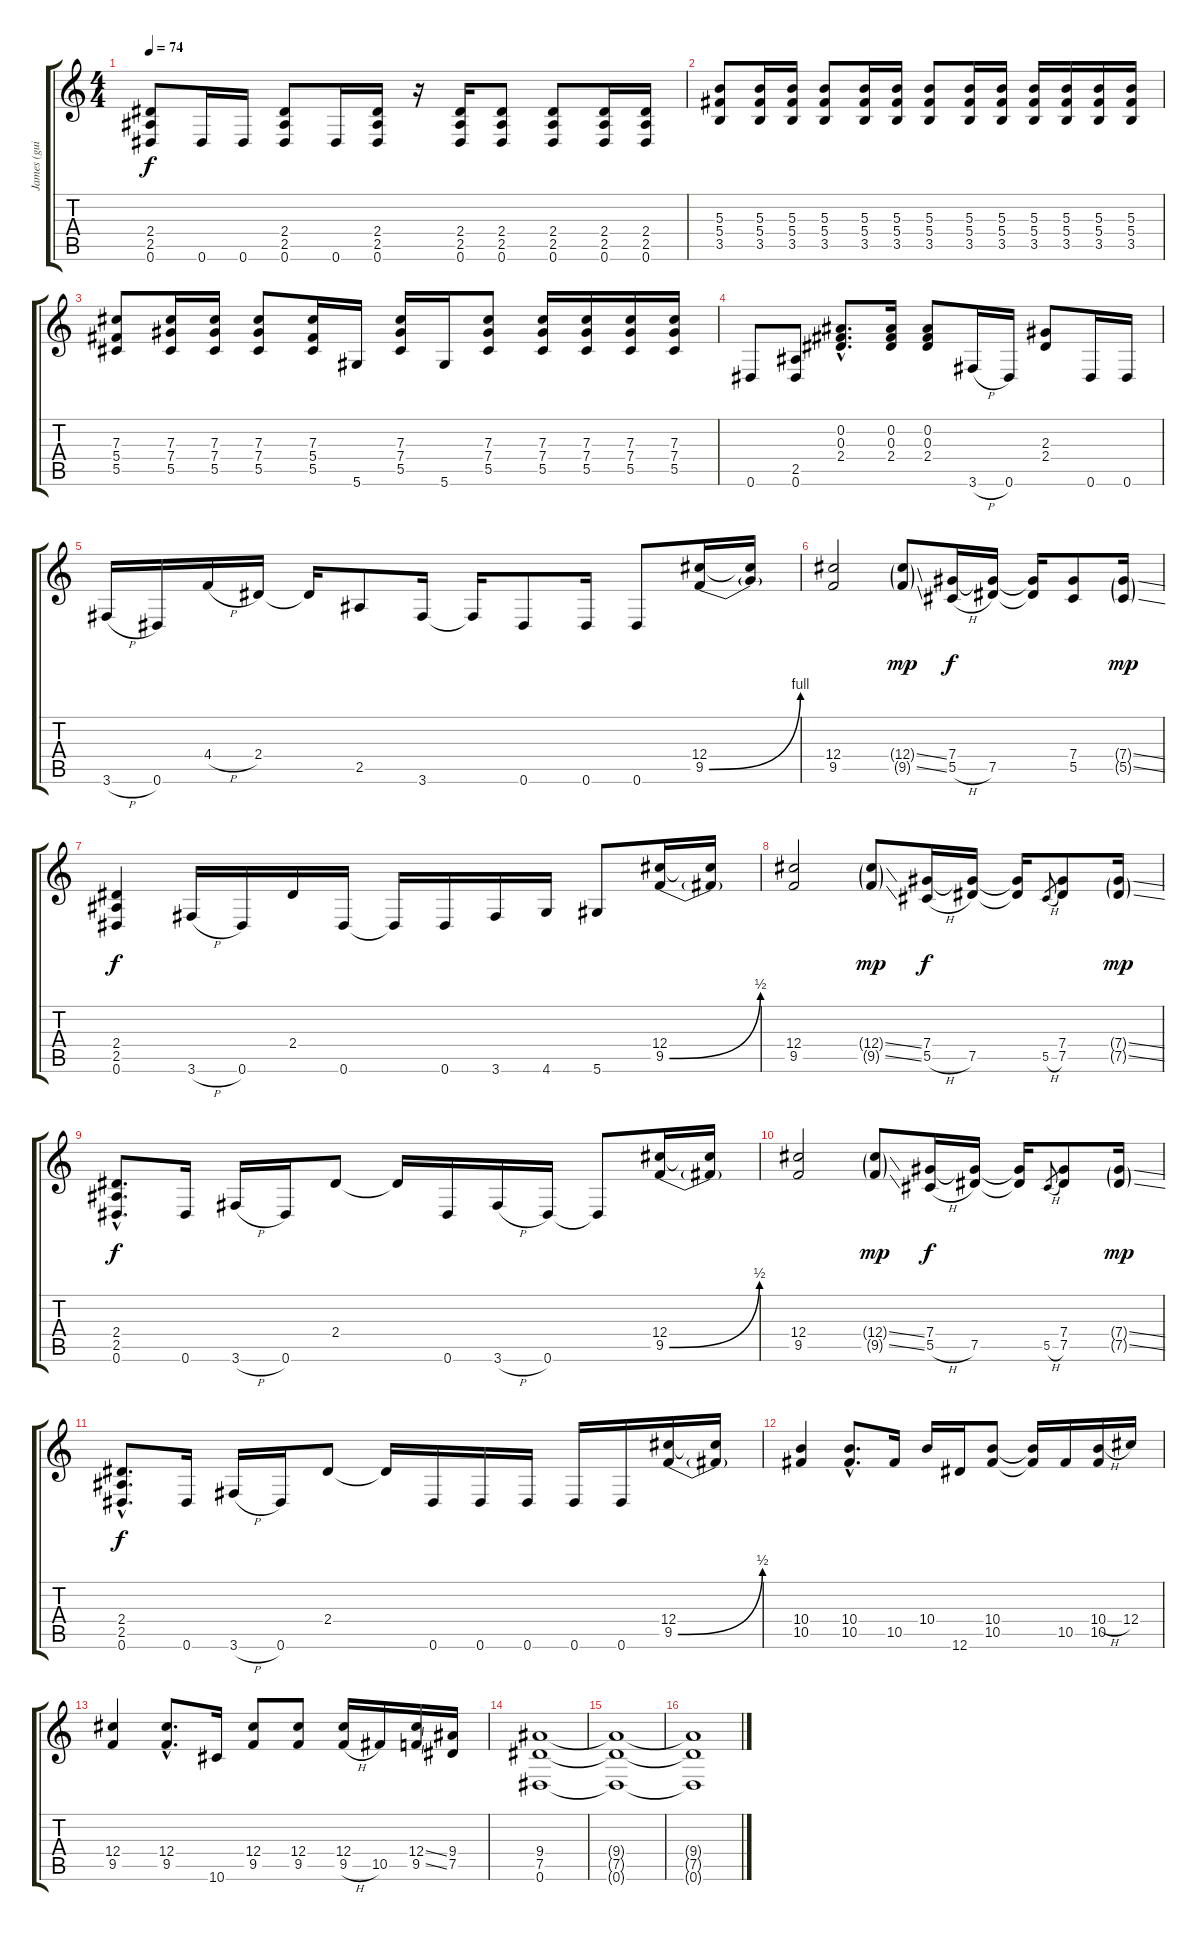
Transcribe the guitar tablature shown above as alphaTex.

\track ("James (guitar)" "James (gui") {instrument overdrivenguitar}
\staff {score tabs}
\tuning (Eb4 Bb3 Gb3 Db3 Ab2 Eb2) {hide}
\ts (4 4)
\tempo 74
\clef g2
\ks c
(2.4 2.5 0.6).8{dy f} 0.6.16 0.6.16 (2.4 2.5 0.6).8 0.6.16 (2.4 2.5 0.6).16 r.16 (2.4 2.5 0.6).16 (2.4 2.5 0.6).8 (2.4 2.5 0.6).8 (2.4 2.5 0.6).16 (2.4 2.5 0.6).16 |
(5.3 5.4 3.5).8 (5.3 5.4 3.5).16 (5.3 5.4 3.5).16 (5.3 5.4 3.5).8 (5.3 5.4 3.5).16 (5.3 5.4 3.5).16 (5.3 5.4 3.5).8 (5.3 5.4 3.5).16 (5.3 5.4 3.5).16 (5.3 5.4 3.5).16 (5.3 5.4 3.5).16 (5.3 5.4 3.5).16 (5.3 5.4 3.5).16 |
(7.3 5.4 5.5).8 (7.3 7.4 5.5).16 (7.3 7.4 5.5).16 (7.3 7.4 5.5).8 (7.3 5.4 5.5).16 5.6.16 (7.3 7.4 5.5).16 5.6.16 (7.3 7.4 5.5).8 (7.3 7.4 5.5).16 (7.3 7.4 5.5).16 (7.3 7.4 5.5).16 (7.3 7.4 5.5).16 |
0.6.8 (2.5 0.6).8 (0.2{hac} 0.3{hac} 2.4{hac}).8{d} (0.2 0.3 2.4).16 (0.2 0.3 2.4).8 3.6{h}.16 0.6.16 (2.3 2.4).8 0.6.16 0.6.16 |
3.6{h}.16 0.6.16 4.4{h}.16 2.4.16 2.4{t}.16 2.5.8 3.6.16 3.6{t}.16 0.6.8 0.6.16 0.6.8 (12.4 9.5{be (bend 0 0 60 4)}).16 (12.4{t} 9.5{t}).16 |
(12.4 9.5).2 (12.4{ss g} 9.5{ss g}).8{dy mp} (7.4 5.5{h}).16{dy f} (7.4{t} 7.5).16 (7.4{t} 7.5{t}).16 (7.4 5.5).8 (7.4{ss g} 5.5{ss g}).16{dy mp} |
(2.4 2.5 0.6).4{dy f} 3.6{h}.16 0.6.16 2.4.16 0.6.16 0.6{t}.16 0.6.16 3.6.16 4.6.16 5.6.8 (12.4 9.5{be (bend 0 0 60 2)}).16 (12.4{t} 9.5{t}).16 |
(12.4 9.5).2 (12.4{ss g} 9.5{ss g}).8{dy mp} (7.4 5.5{h}).16{dy f} (7.4{t} 7.5).16 (7.4{t} 7.5{t}).16 5.5{h}.8{gr} (7.4 7.5).8 (7.4{ss g} 7.5{ss g}).16{dy mp} |
(2.4{hac} 2.5{hac} 0.6{hac}).8{d dy f} 0.6.16 3.6{h}.16 0.6.16 2.4.8 2.4{t}.16 0.6.16 3.6{h}.16 0.6.16 0.6{t}.8 (12.4 9.5{be (bend 0 0 60 2)}).16 (12.4{t} 9.5{t}).16 |
(12.4 9.5).2 (12.4{ss g} 9.5{ss g}).8{dy mp} (7.4 5.5{h}).16{dy f} (7.4{t} 7.5).16 (7.4{t} 7.5{t}).16 5.5{h}.8{gr} (7.4 7.5).8 (7.4{ss g} 7.5{ss g}).16{dy mp} |
(2.4{hac} 2.5{hac} 0.6{hac}).8{d dy f} 0.6.16 3.6{h}.16 0.6.16 2.4.8 2.4{t}.16 0.6.16 0.6.16 0.6.16 0.6.16 0.6.16 (12.4 9.5{be (bend 0 0 60 2)}).16 (12.4{t} 9.5{t}).16 |
(10.4 10.5).4 (10.4{hac} 10.5{hac}).8{d} 10.5.16 10.4.16 12.6.16 (10.4 10.5).8 (10.4{t} 10.5{t}).16 10.5.16 (10.4{h} 10.5).16 12.4.16 |
(12.4 9.5).4 (12.4{hac} 9.5{hac}).8{d} 10.6.16 (12.4 9.5).8 (12.4 9.5).8 (12.4 9.5{h}).16 10.5.16 (12.4{ss} 9.5{ss}).16 (9.4 7.5).16 |
(9.4 7.5 0.6).1 |
(9.4{t} 7.5{t} 0.6{t}).1 |
(9.4{t} 7.5{t} 0.6{t}).1
